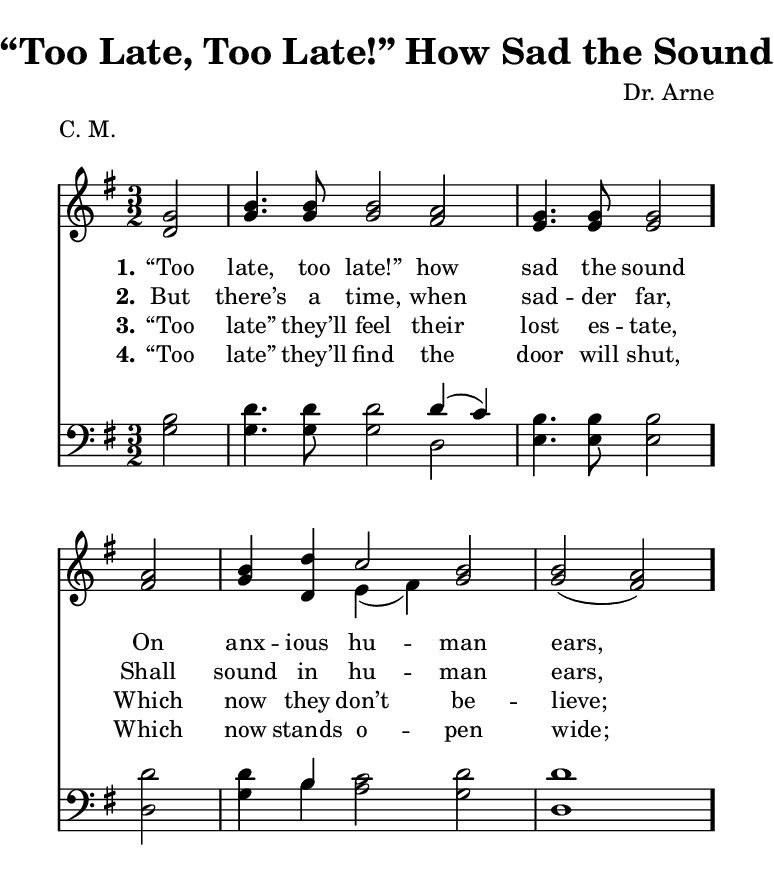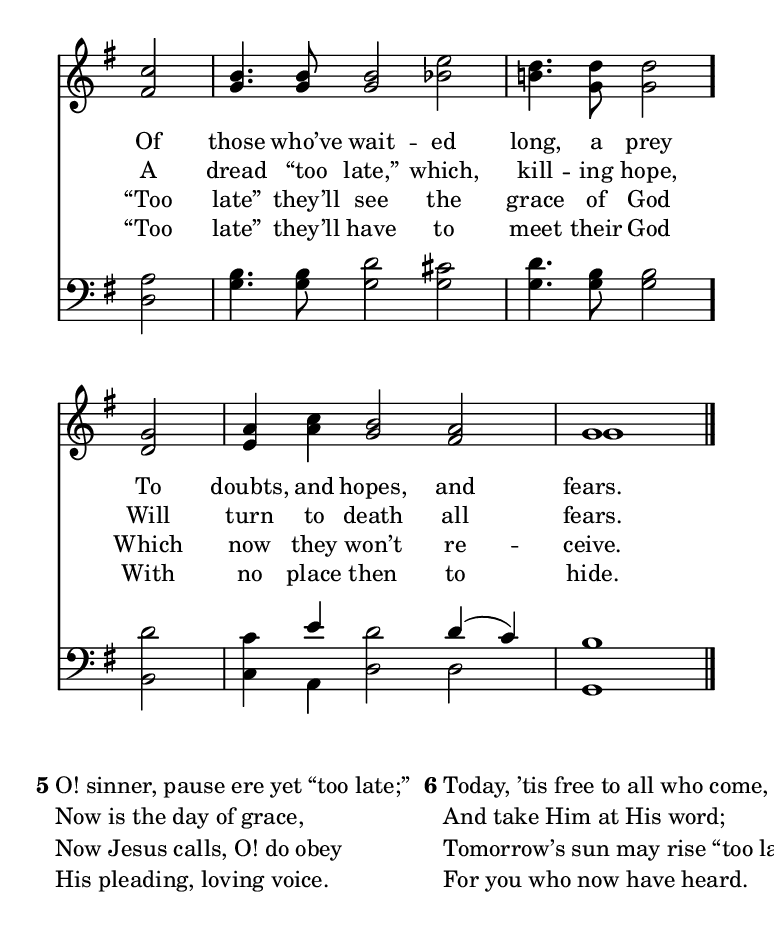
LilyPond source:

\include "common/global.ily"
\paper {
  \include "common/paper.ily"
  ragged-bottom = ##t
  page-count = #(cond (is-eogsized 2) (#t #f))
  systems-per-page = #(cond (is-eogsized 1) (#t #f))
}

\header{
  hymnnumber = "46"
  title = "“Too Late, Too Late!” How Sad the Sound"
  tunename = "Arlington"
  meter = "C. M."
  poet = ""
  composer = "Dr. Arne"
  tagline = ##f
}

% for fermata in MIDI
ta = { \tempo 4=120 }
tb = { \tempo 4=60  }

patternAA = { c2 | c4. c8 c2 c2      | c4. c8 c2 }
patternAB = { c2 | c4. c8 c2 c4( c4) | c4. c8 c2 }
patternBA = { c2 | c4 c4 c2      c2      | c2( c2) }
patternBB = { c2 | c4 c4 c4( c4) c2      | c2( c2) }
patternBC = { c2 | c4 c4 c2      c2      | c1      }
patternBD = { c2 | c4 c4 c2      c4( c4) | c1      }

global = {
  \include "common/overrides.ily"
  \override Staff.TimeSignature.style = #'numbered
  \time 3/2
  \override Score.MetronomeMark.transparent = ##t % hide all fermata changes too
  \ta
  \key g \major
  \partial 2
  \autoBeamOff
}

notesSoprano = {
\global
\relative c'' {

  \changePitch \patternAA { g | b b b a | g g g }
  \changePitch \patternBA { a | b d c b | b a }
  \changePitch \patternAA { c | b b b e | d d d }
  \changePitch \patternBC { g, | a c b a | g }

  \bar "|."

}
}

notesAlto = {
\global
\relative e' {

  \changePitch \patternAA { d | g g g fis | e e e }
  \changePitch \patternBB { fis | g d e fis g | g fis }
  \changePitch \patternAA { fis | g g g bes | b! g g }
  \changePitch \patternBC { d | e a g fis | g }

}
}

notesTenor = {
\global
\relative a {

  \changePitch \patternAB { b | d d d d c | b b b }
  \changePitch \patternBC { d | d b c d | d }
  \changePitch \patternAA { a | b b d cis | d b b }
  \changePitch \patternBD { d | c e d d c | b }

}
}

notesBass = {
\global
\relative f {

  \changePitch \patternAA { g | g g g d | e e e }
  \changePitch \patternBC { d | g b a g | d }
  \changePitch \patternAA { d | g g g g | g g g }
  \changePitch \patternBC { b, | c a d d | g, }

}
}

wordsA = \lyricmode {
\set stanza = "1."

“Too late, too late!” how sad the sound \bar "."
On anx -- ious hu -- man ears, \bar "." \break
Of those who’ve wait -- ed long, a prey \bar "."
To doubts, and hopes, and fears. \bar "." \break

}

wordsB = \lyricmode {
\set stanza = "2."

But there’s a time, when sad -- der far,
Shall sound in hu -- man ears,
A dread “too late,” which, kill -- ing hope,
Will turn to death all fears.

}

wordsC = \lyricmode {
\set stanza = "3."

“Too late” they’ll feel their lost es -- tate,
Which now they don’t be -- lieve;
“Too late” they’ll see the grace of God
Which now they won’t re -- ceive.

}

wordsD = \lyricmode {
\set stanza = "4."

“Too late” they’ll find the door will shut,
Which now stands o -- pen wide;
“Too late” they’ll have to meet their God
With no place then to hide.

}

wordsE = \markuplist {

\line { O! sinner, pause ere yet “too late;” }
\line { Now is the day of grace, }
\line { Now Jesus calls, O! do obey }
\line { His pleading, loving voice. }

}

wordsF = \markuplist {

\line { Today, ’tis free to all who come, }
\line { And take Him at His word; }
\line { Tomorrow’s sun may rise “too late” }
\line { For you who now have heard. }

}

\score {
  \context ChoirStaff <<
    \context Staff = upper <<
      \set Staff.autoBeaming = ##f
      \set ChoirStaff.systemStartDelimiter = #'SystemStartBar
      \set ChoirStaff.printPartCombineTexts = ##f
      \partcombine #'(2 . 9) \notesSoprano \notesAlto
      \context NullVoice = sopranos { \voiceOne << \notesSoprano >> }
      \context NullVoice = altos { \voiceTwo << \notesAlto >> }
      \context Lyrics = one   \lyricsto sopranos \wordsA
      \context Lyrics = two   \lyricsto sopranos \wordsB
      \context Lyrics = three \lyricsto sopranos \wordsC
      \context Lyrics = four  \lyricsto sopranos \wordsD
    >>
    \context Staff = men <<
      \clef bass
      \set ChoirStaff.printPartCombineTexts = ##f
      \partcombine #'(2 . 9) \notesTenor \notesBass
      \context NullVoice = tenors { \voiceOne << \notesTenor >> }
      \context NullVoice = basses { \voiceTwo << \notesBass >> }
    >>
  >>
  \layout {
    \include "common/layout.ily"
  }
  \midi{
    \include "common/midi.ily"
  }
}

\noPageBreak

\markup { \fill-line { %\column {
  \hspace #0.1
  \line{ \bold 5 \column { \wordsE } } %\combine \null \vspace #0.4
  \hspace #0.1
  \line{ \bold 6 \column { \wordsF } } %\combine \null \vspace #0.4
  \hspace #0.1
} } %}

\version "2.19.49"  % necessary for upgrading to future LilyPond versions.

% vi:set et ts=2 sw=2 ai nocindent syntax=lilypond:
